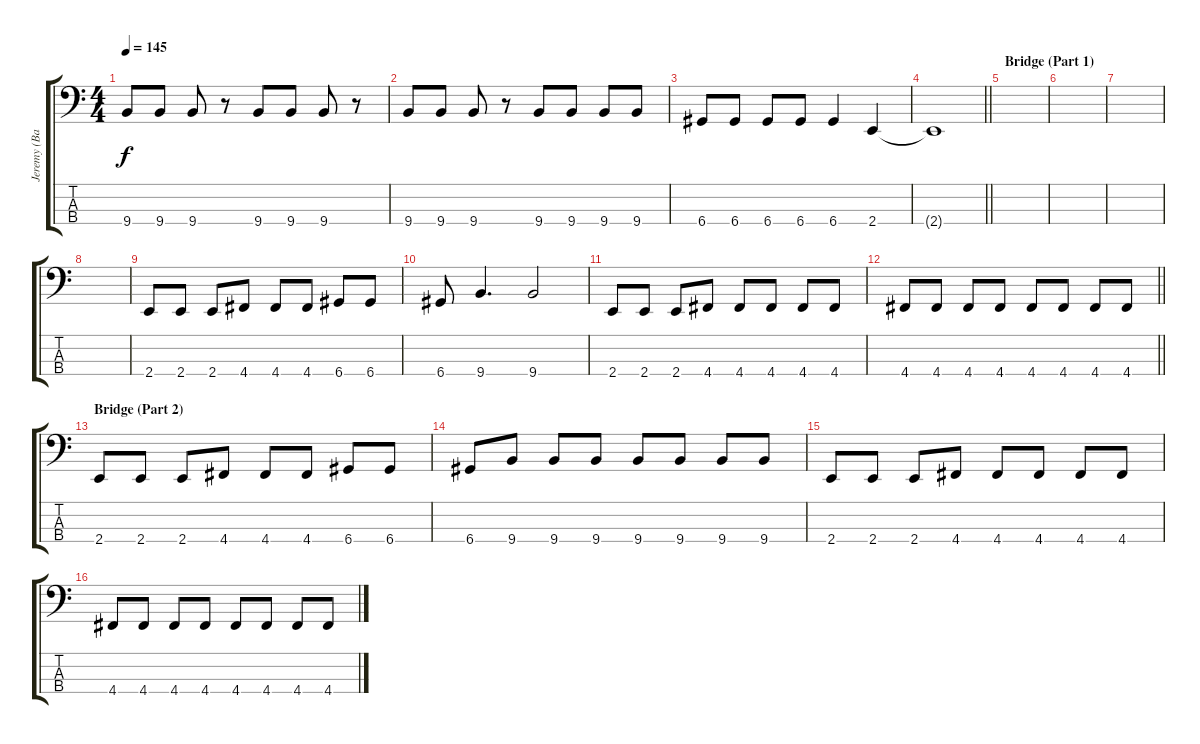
\track ("Jeremy (Bass)" "Jeremy (Ba") {instrument electricbasspick}
\staff {score tabs}
\tuning (G2 D2 A1 D1) {hide}
\ts (4 4)
\tempo 145
\clef f4
\ks c
9.4.8{dy f} 9.4.8 9.4.8 r.8 9.4.8 9.4.8 9.4.8 r.8 |
9.4.8 9.4.8 9.4.8 r.8 9.4.8 9.4.8 9.4.8 9.4.8 |
6.4.8 6.4.8 6.4.8 6.4.8 6.4.4 2.4.4 |
\barLineRight lightlight
2.4{t}.1 |
\section ("" "Bridge (Part 1)")
|
|
|
|
2.4.8 2.4.8 2.4.8 4.4.8 4.4.8 4.4.8 6.4.8 6.4.8 |
6.4.8 9.4.4{d} 9.4.2 |
2.4.8 2.4.8 2.4.8 4.4.8 4.4.8 4.4.8 4.4.8 4.4.8 |
\barLineRight lightlight
4.4.8 4.4.8 4.4.8 4.4.8 4.4.8 4.4.8 4.4.8 4.4.8 |
\section ("" "Bridge (Part 2)")
2.4.8 2.4.8 2.4.8 4.4.8 4.4.8 4.4.8 6.4.8 6.4.8 |
6.4.8 9.4.8 9.4.8 9.4.8 9.4.8 9.4.8 9.4.8 9.4.8 |
2.4.8 2.4.8 2.4.8 4.4.8 4.4.8 4.4.8 4.4.8 4.4.8 |
4.4.8 4.4.8 4.4.8 4.4.8 4.4.8 4.4.8 4.4.8 4.4.8
